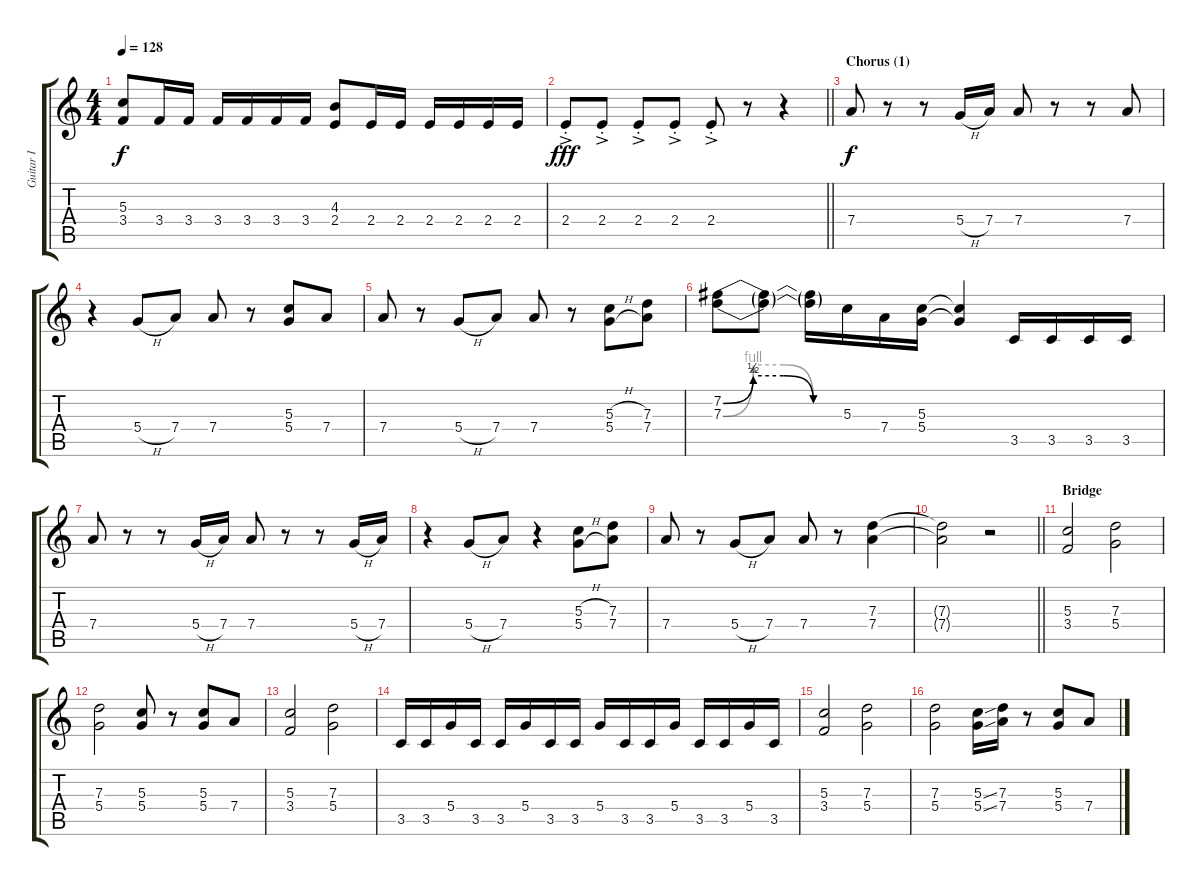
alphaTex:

\track ("Guitar I" "Guitar I") {instrument distortionguitar}
\staff {score tabs}
\tuning (E4 B3 G3 D3 A2 E2) {hide}
\ts (4 4)
\tempo 128
\clef g2
\ks aminor
(5.3 3.4).8{dy f} 3.4.16 3.4.16 3.4.16 3.4.16 3.4.16 3.4.16 (4.3 2.4).8 2.4.16 2.4.16 2.4.16 2.4.16 2.4.16 2.4.16 |
\barLineRight lightlight
2.4{ac st}.8{dy fff} 2.4{ac st}.8 2.4{ac st}.8 2.4{ac st}.8 2.4{ac st}.8 r.8 r.4 |
\section ("" "Chorus (1)")
7.4.8{dy f} r.8 r.8 5.4{h}.16 7.4.16 7.4.8 r.8 r.8 7.4.8 |
r.4 5.4{h}.8 7.4.8 7.4.8 r.8 (5.3 5.4).8 7.4.8 |
7.4.8 r.8 5.4{h}.8 7.4.8 7.4.8 r.8 (5.3{h} 5.4{h}).8 (7.3 7.4).8 |
(7.2{be (custom 0 0 15 2 30 2 45 0 60 0)} 7.3{be (custom 0 0 15 4 30 4 45 0 60 0)}).8 (7.2{t} 7.3{t}).8 (7.2{t} 7.3{t}).16 5.3.16 7.4.16 (5.3 5.4).16 (5.3{t} 5.4{t}).4 3.5.16 3.5.16 3.5.16 3.5.16 |
7.4.8 r.8 r.8 5.4{h}.16 7.4.16 7.4.8 r.8 r.8 5.4{h}.16 7.4.16 |
r.4 5.4{h}.8 7.4.8 r.4 (5.3{h} 5.4{h}).8 (7.3 7.4).8 |
7.4.8 r.8 5.4{h}.8 7.4.8 7.4.8 r.8 (7.3 7.4).4 |
\barLineRight lightlight
(7.3{t} 7.4{t}).2 r.2 |
\section ("" "Bridge")
(5.3 3.4).2 (7.3 5.4).2 |
(7.3 5.4).2 (5.3 5.4).8 r.8 (5.3 5.4).8 7.4.8 |
(5.3 3.4).2 (7.3 5.4).2 |
3.5.16 3.5.16 5.4.16 3.5.16 3.5.16 5.4.16 3.5.16 3.5.16 5.4.16 3.5.16 3.5.16 5.4.16 3.5.16 3.5.16 5.4.16 3.5.16 |
(5.3 3.4).2 (7.3 5.4).2 |
(7.3 5.4).2 (5.3{ss} 5.4{ss}).16 (7.3 7.4).16 r.8 (5.3 5.4).8 7.4.8
